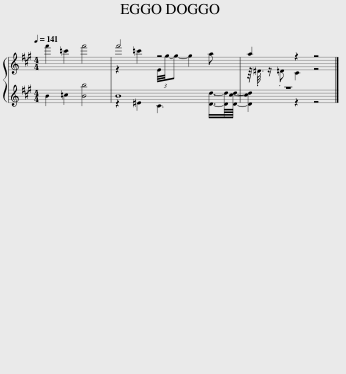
X:1
%%score { ( 1 3 ) | ( 2 4 ) }
L:1/8
Q:1/4=141
M:4/4
I:linebreak $
K:A
V:1 treble
V:3 treble
V:2 treble
V:4 treble
V:1
 f'2 =c'2 f'4 | f'4 z4 | a2 z2 z4 |] %3
V:2
 B2 =c2 [Bb]4 | B8 | z8 |] %3
V:3
 x8 | z2 =c'2 (3E/4g/4-g- g2 a | z/8 .^D3/8 z/ .=D C2 z4 |] %3
V:4
 x8 | z2 ^E2 C3 [Dd]3/4-[Dd]/8[Dcd]/8- | [Dcd]2 z2 z4 |] %3
